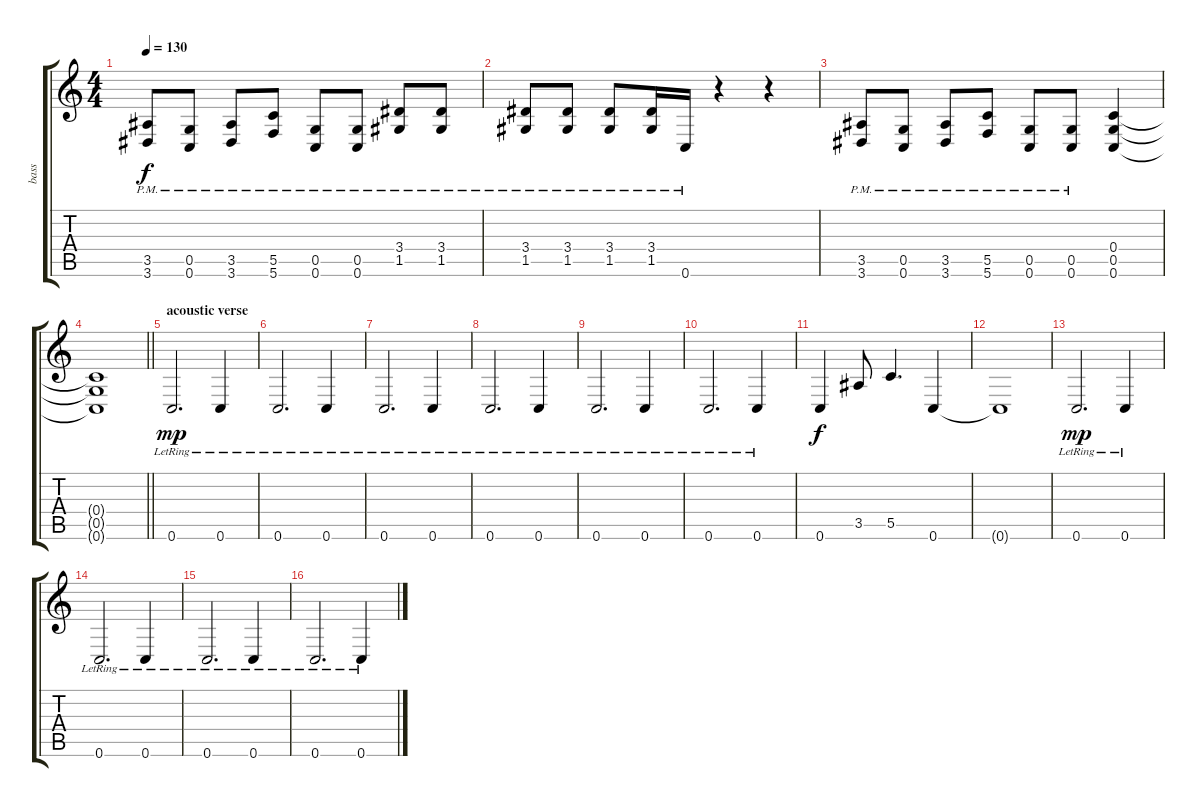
\track ("bass" "bass") {instrument electricbassfinger}
\staff {score tabs}
\tuning (D4 A3 F3 C3 G2 C2) {hide}
\ts (4 4)
\tempo 130
\clef g2
\ks c
(3.5{pm} 3.6{pm}).8{dy f} (0.5{pm} 0.6{pm}).8 (3.5{pm} 3.6{pm}).8 (5.5{pm} 5.6{pm}).8 (0.5{pm} 0.6{pm}).8 (0.5{pm} 0.6{pm}).8 (3.4{pm} 1.5{pm}).8 (3.4{pm} 1.5{pm}).8 |
(3.4{pm} 1.5{pm}).8 (3.4{pm} 1.5{pm}).8 (3.4{pm} 1.5{pm}).8 (3.4{pm} 1.5{pm}).16 0.6{pm}.16 r.4 r.4 |
(3.5{pm} 3.6{pm}).8 (0.5{pm} 0.6{pm}).8 (3.5{pm} 3.6{pm}).8 (5.5{pm} 5.6{pm}).8 (0.5{pm} 0.6{pm}).8 (0.5{pm} 0.6{pm}).8 (0.4 0.5 0.6).4 |
\barLineRight lightlight
(0.4{t} 0.5{t} 0.6{t}).1 |
\section ("" "acoustic verse")
0.6{lr}.2{d dy mp} 0.6{lr}.4 |
0.6{lr}.2{d} 0.6{lr}.4 |
0.6{lr}.2{d} 0.6{lr}.4 |
0.6{lr}.2{d} 0.6{lr}.4 |
0.6{lr}.2{d} 0.6{lr}.4 |
0.6{lr}.2{d} 0.6{lr}.4 |
0.6.4{dy f} 3.5.8 5.5.4{d} 0.6.4 |
0.6{t}.1 |
0.6{lr}.2{d dy mp} 0.6{lr}.4 |
0.6{lr}.2{d} 0.6{lr}.4 |
0.6{lr}.2{d} 0.6{lr}.4 |
0.6{lr}.2{d} 0.6{lr}.4
